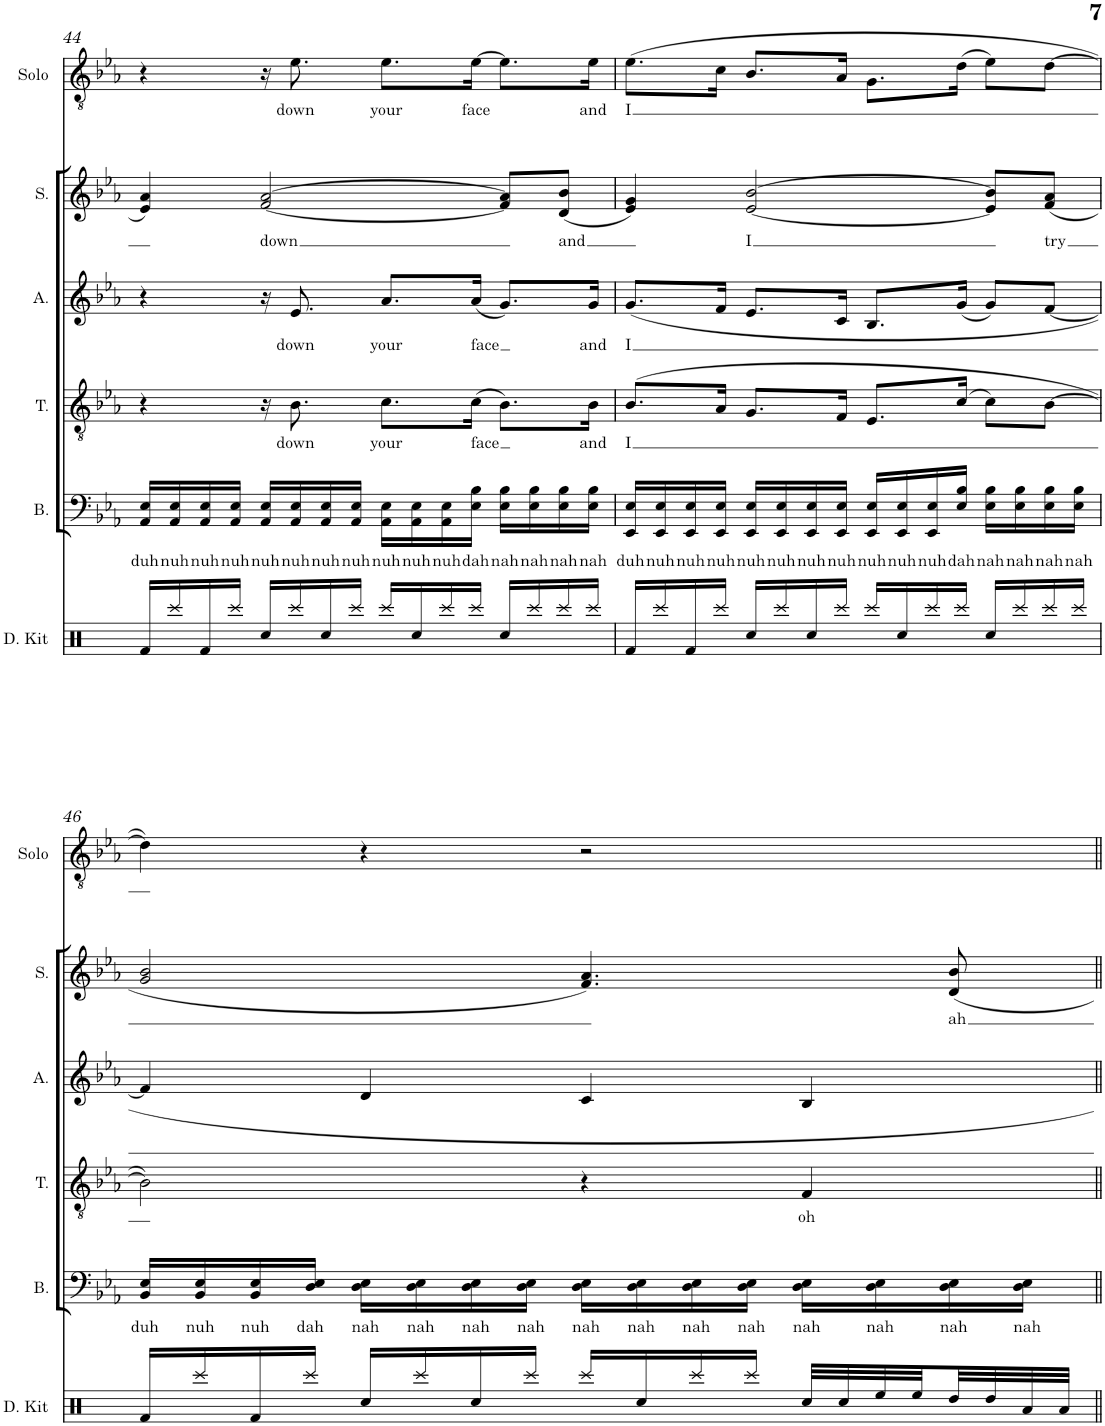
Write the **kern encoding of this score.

**kern	**kern	**text	**kern	**text	**kern	**text	**kern	**text	**kern	**text
*part6	*part5	*part5	*part4	*part4	*part3	*part3	*part2	*part2	*part1	*part1
*staff6	*staff5	*staff5	*staff4	*staff4	*staff3	*staff3	*staff2	*staff2	*staff1	*staff1
*I"Drum Kit	*I"Bass	*	*I"Tenor	*	*I"Alto	*	*I"Soprano	*	*I"Solo	*
*I'D. Kit	*I'B.	*	*I'T.	*	*I'A.	*	*I'S.	*	*I'Solo	*
!!LO:PB:g=z
*clefX	*clefF4	*	*clefGv2	*	*clefG2	*	*clefG2	*	*clefGv2	*
*k[]	*k[b-e-a-]	*	*k[b-e-a-]	*	*k[b-e-a-]	*	*k[b-e-a-]	*	*k[b-e-a-]	*
*M4/4	*M4/4	*	*M4/4	*	*M4/4	*	*M4/4	*	*M4/4	*
=44	=44	=44	=44	=44	=44	=44	=44	=44	=44	=44
!	!	!LO:LY:b	!	!	!	!	!	!	!	!
16Rf/LL	16AA-/ 16E-/LL	duh	4r	.	4r	.	4e-/ 4a-/	.	4r	.
!	!	!LO:LY:b	!	!	!	!	!	!	!	!
16Rccc/	16AA-/ 16E-/	nuh	.	.	.	.	.	.	.	.
!	!	!LO:LY:b	!	!	!	!	!	!	!	!
16Rf/	16AA-/ 16E-/	nuh	.	.	.	.	.	.	.	.
!	!	!LO:LY:b	!	!	!	!	!	!	!	!
16Rccc/JJ	16AA-/ 16E-/JJ	nuh	.	.	.	.	.	.	.	.
!	!	!LO:LY:b	!	!	!	!	!	!LO:LY:b	!	!
16Rcc/LL	16AA-/ 16E-/LL	nuh	16r	.	16r	.	[2f/ [2a-/	down	16r	.
!	!	!LO:LY:b	!	!LO:LY:b	!	!LO:LY:b	!	!	!	!LO:LY:b
16Rccc/	16AA-/ 16E-/	nuh	8.B-\	down	8.e-/	down	.	.	8.e-\	down
!	!	!LO:LY:b	!	!	!	!	!	!	!	!
16Rcc/	16AA-/ 16E-/	nuh	.	.	.	.	.	.	.	.
!	!	!LO:LY:b	!	!	!	!	!	!	!	!
16Rccc/JJ	16AA-/ 16E-/JJ	nuh	.	.	.	.	.	.	.	.
!	!	!LO:LY:b	!	!LO:LY:b	!	!LO:LY:b	!	!	!	!LO:LY:b
16Rccc/LL	16AA-\ 16E-\LL	nuh	8.c\L	your	8.a-/L	your	.	.	8.e-\L	your
!	!	!LO:LY:b	!	!	!	!	!	!	!	!
16Rcc/	16AA-\ 16E-\	nuh	.	.	.	.	.	.	.	.
!	!	!LO:LY:b	!	!	!	!	!	!	!	!
16Rccc/	16AA-\ 16E-\	nuh	.	.	.	.	.	.	.	.
!	!	!LO:LY:b	!	!LO:LY:b	!	!LO:LY:b	!	!	!	!LO:LY:b
16Rccc/JJ	16E-\ 16B-\JJ	dah	(16c\Jk	face	(16a-/Jk	face	.	.	[16e-\Jk	face
!	!	!LO:LY:b	!	!	!	!	!	!	!	!
16Rcc/LL	16E-\ 16B-\LL	nah	8.B-\L)	.	8.g/L)	.	8f/] 8a-/]L	.	8.e-\L]	.
!	!	!LO:LY:b	!	!	!	!	!	!	!	!
16Rccc/	16E-\ 16B-\	nah	.	.	.	.	.	.	.	.
!	!	!LO:LY:b	!	!	!	!	!	!LO:LY:b	!	!
16Rccc/	16E-\ 16B-\	nah	.	.	.	.	(8d/ 8b-/J	and	.	.
!	!	!LO:LY:b	!	!LO:LY:b	!	!LO:LY:b	!	!	!	!LO:LY:b
16Rccc/JJ	16E-\ 16B-\JJ	nah	16B-\Jk	and	16g/Jk	and	.	.	16e-\Jk	and
=45	=45	=45	=45	=45	=45	=45	=45	=45	=45	=45
!	!	!LO:LY:b	!	!LO:LY:b	!	!LO:LY:b	!	!	!	!LO:LY:b
16Rf/LL	16EE-/ 16E-/LL	duh	(8.B-/L	I	8.g/L	I	4e-/ 4g/)	.	(8.e-\L	I
!	!	!LO:LY:b	!	!	!	!	!	!	!	!
16Rccc/	16EE-/ 16E-/	nuh	.	.	.	.	.	.	.	.
!	!	!LO:LY:b	!	!	!	!	!	!	!	!
16Rf/	16EE-/ 16E-/	nuh	.	.	.	.	.	.	.	.
!	!	!LO:LY:b	!	!	!	!	!	!	!	!
16Rccc/JJ	16EE-/ 16E-/JJ	nuh	16A-/Jk	.	16f/Jk	.	.	.	16c\Jk	.
!	!	!LO:LY:b	!	!	!	!	!	!LO:LY:b	!	!
16Rcc/LL	16EE-/ 16E-/LL	nuh	8.G/L	.	8.e-/L	.	[2e-/ [2b-/	I	8.B-/L	.
!	!	!LO:LY:b	!	!	!	!	!	!	!	!
16Rccc/	16EE-/ 16E-/	nuh	.	.	.	.	.	.	.	.
!	!	!LO:LY:b	!	!	!	!	!	!	!	!
16Rcc/	16EE-/ 16E-/	nuh	.	.	.	.	.	.	.	.
!	!	!LO:LY:b	!	!	!	!	!	!	!	!
16Rccc/JJ	16EE-/ 16E-/JJ	nuh	16F/Jk	.	16c/Jk	.	.	.	16A-/Jk	.
!	!	!LO:LY:b	!	!	!	!	!	!	!	!
16Rccc/LL	16EE-/ 16E-/LL	nuh	8.E-/L	.	8.B-/L	.	.	.	8.G\L	.
!	!	!LO:LY:b	!	!	!	!	!	!	!	!
16Rcc/	16EE-/ 16E-/	nuh	.	.	.	.	.	.	.	.
!	!	!LO:LY:b	!	!	!	!	!	!	!	!
16Rccc/	16EE-/ 16E-/	nuh	.	.	.	.	.	.	.	.
!	!	!LO:LY:b	!	!	!	!	!	!	!	!
16Rccc/JJ	16E-/ 16B-/JJ	dah	(16c/Jk	.	(16g/Jk	.	.	.	(16d\Jk	.
!	!	!LO:LY:b	!	!	!	!	!	!	!	!
16Rcc/LL	16E-\ 16B-\LL	nah	8c\L)	.	8g/L)	.	8e-/] 8b-/]L	.	8e-\L)	.
!	!	!LO:LY:b	!	!	!	!	!	!	!	!
16Rccc/	16E-\ 16B-\	nah	.	.	.	.	.	.	.	.
!	!	!LO:LY:b	!	!	!	!	!	!LO:LY:b	!	!
16Rccc/	16E-\ 16B-\	nah	[8B-\J	.	[8f/J	.	(8f/ 8a-/J	try	[8d\J	.
!	!	!LO:LY:b	!	!	!	!	!	!	!	!
16Rccc/JJ	16E-\ 16B-\JJ	nah	.	.	.	.	.	.	.	.
!!LO:LB:g=z
=46	=46	=46	=46	=46	=46	=46	=46	=46	=46	=46
!	!	!LO:LY:b	!	!	!	!	!	!	!	!
16Rf/LL	16BB-/ 16E-/LL	duh	2B-\])	.	4f/]	.	2g/ 2b-/	.	4d\])	.
!	!	!LO:LY:b	!	!	!	!	!	!	!	!
16Rccc/	16BB-/ 16E-/	nuh	.	.	.	.	.	.	.	.
!	!	!LO:LY:b	!	!	!	!	!	!	!	!
16Rf/	16BB-/ 16E-/	nuh	.	.	.	.	.	.	.	.
!	!	!LO:LY:b	!	!	!	!	!	!	!	!
16Rccc/JJ	16D/ 16E-/JJ	dah	.	.	.	.	.	.	.	.
!	!	!LO:LY:b	!	!	!	!	!	!	!	!
16Rcc/LL	16D\ 16E-\LL	nah	.	.	4d/	.	.	.	4r	.
!	!	!LO:LY:b	!	!	!	!	!	!	!	!
16Rccc/	16D\ 16E-\	nah	.	.	.	.	.	.	.	.
!	!	!LO:LY:b	!	!	!	!	!	!	!	!
16Rcc/	16D\ 16E-\	nah	.	.	.	.	.	.	.	.
!	!	!LO:LY:b	!	!	!	!	!	!	!	!
16Rccc/JJ	16D\ 16E-\JJ	nah	.	.	.	.	.	.	.	.
!	!	!LO:LY:b	!	!	!	!	!	!	!	!
16Rccc/LL	16D\ 16E-\LL	nah	4r	.	4c/	.	4.f/ 4.a-/)	.	2r	.
!	!	!LO:LY:b	!	!	!	!	!	!	!	!
16Rcc/	16D\ 16E-\	nah	.	.	.	.	.	.	.	.
!	!	!LO:LY:b	!	!	!	!	!	!	!	!
16Rccc/	16D\ 16E-\	nah	.	.	.	.	.	.	.	.
!	!	!LO:LY:b	!	!	!	!	!	!	!	!
16Rccc/JJ	16D\ 16E-\JJ	nah	.	.	.	.	.	.	.	.
!	!	!LO:LY:b	!	!LO:LY:b	!	!	!	!	!	!
32Rcc/LLL	16D\ 16E-\LL	nah	4F/	oh	4B-/	.	.	.	.	.
32Rcc/	.	.	.	.	.	.	.	.	.	.
!	!	!LO:LY:b	!	!	!	!	!	!	!	!
32Ree/	16D\ 16E-\	nah	.	.	.	.	.	.	.	.
32Ree/	.	.	.	.	.	.	.	.	.	.
!	!	!LO:LY:b	!	!	!	!	!	!LO:LY:b	!	!
32Rdd/	16D\ 16E-\	nah	.	.	.	.	8d/ 8b-/	ah	.	.
32Rdd/	.	.	.	.	.	.	.	.	.	.
!	!	!LO:LY:b	!	!	!	!	!	!	!	!
32Ra/	16D\ 16E-\JJ	nah	.	.	.	.	.	.	.	.
32Ra/JJJ	.	.	.	.	.	.	.	.	.	.
=||	=||	=||	=||	=||	=||	=||	=||	=||	=||	=||
*-	*-	*-	*-	*-	*-	*-	*-	*-	*-	*-
